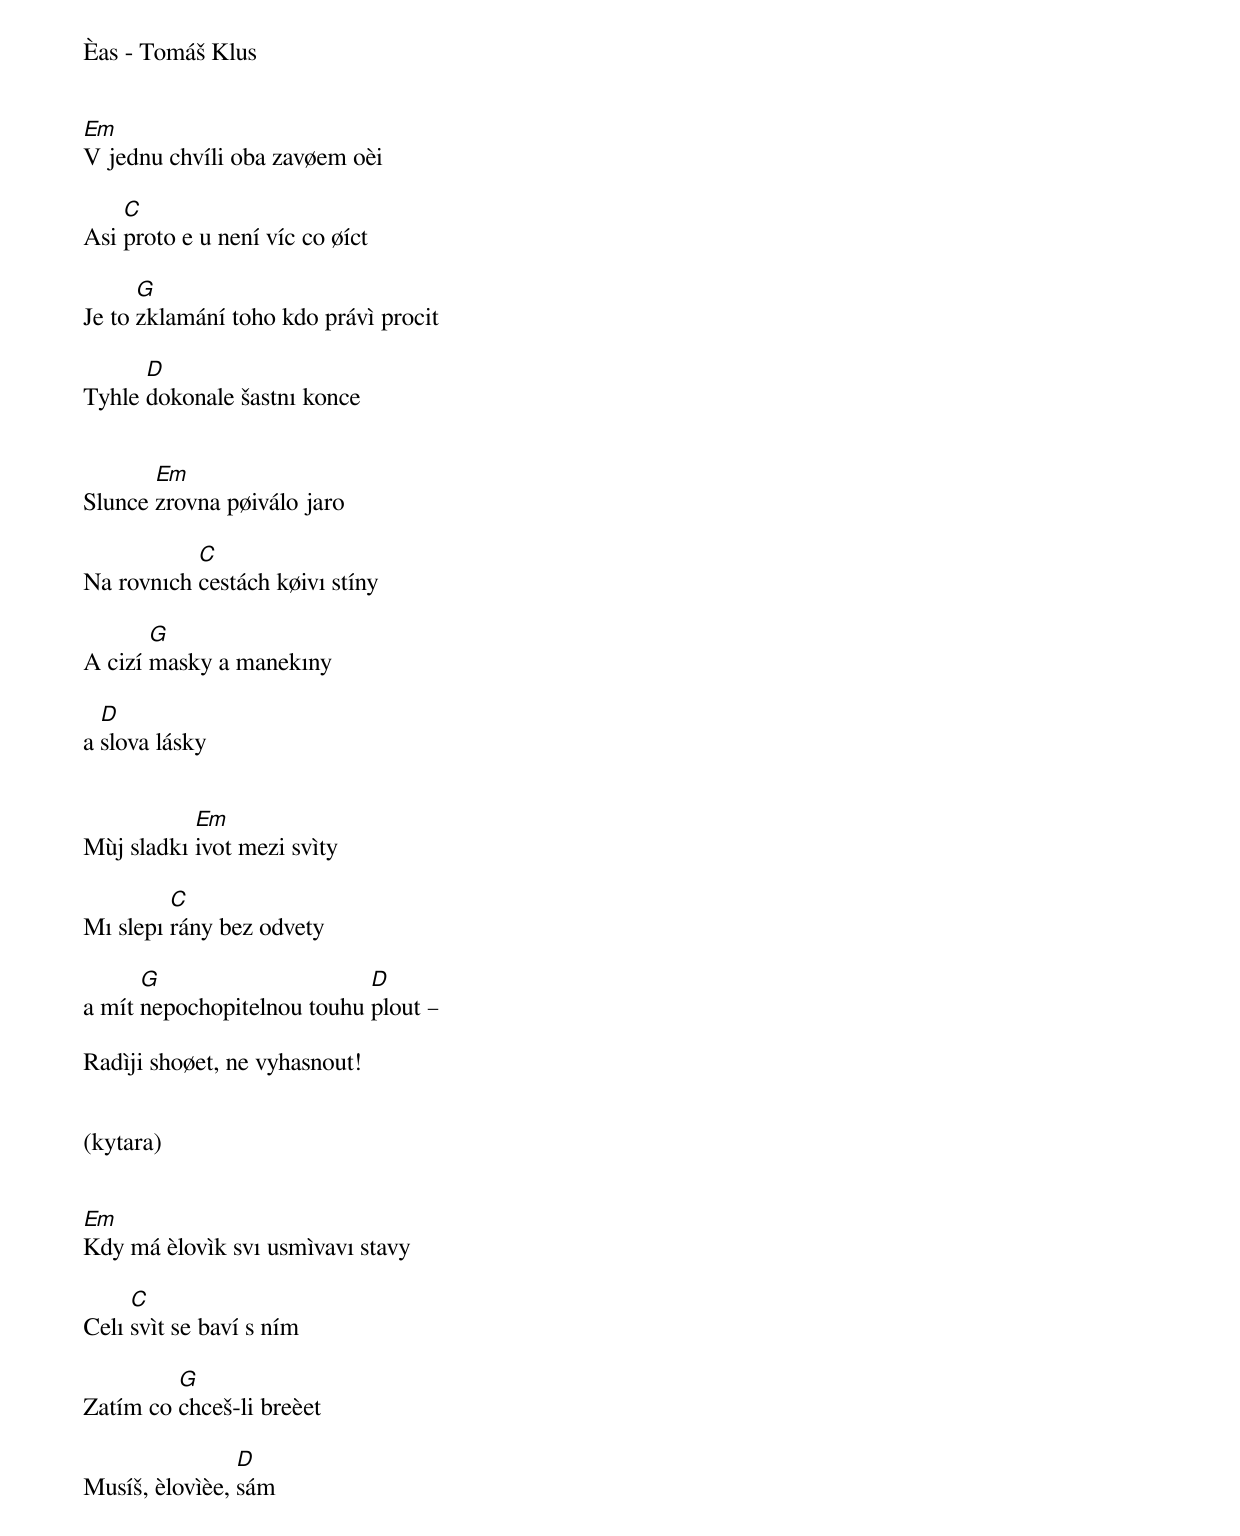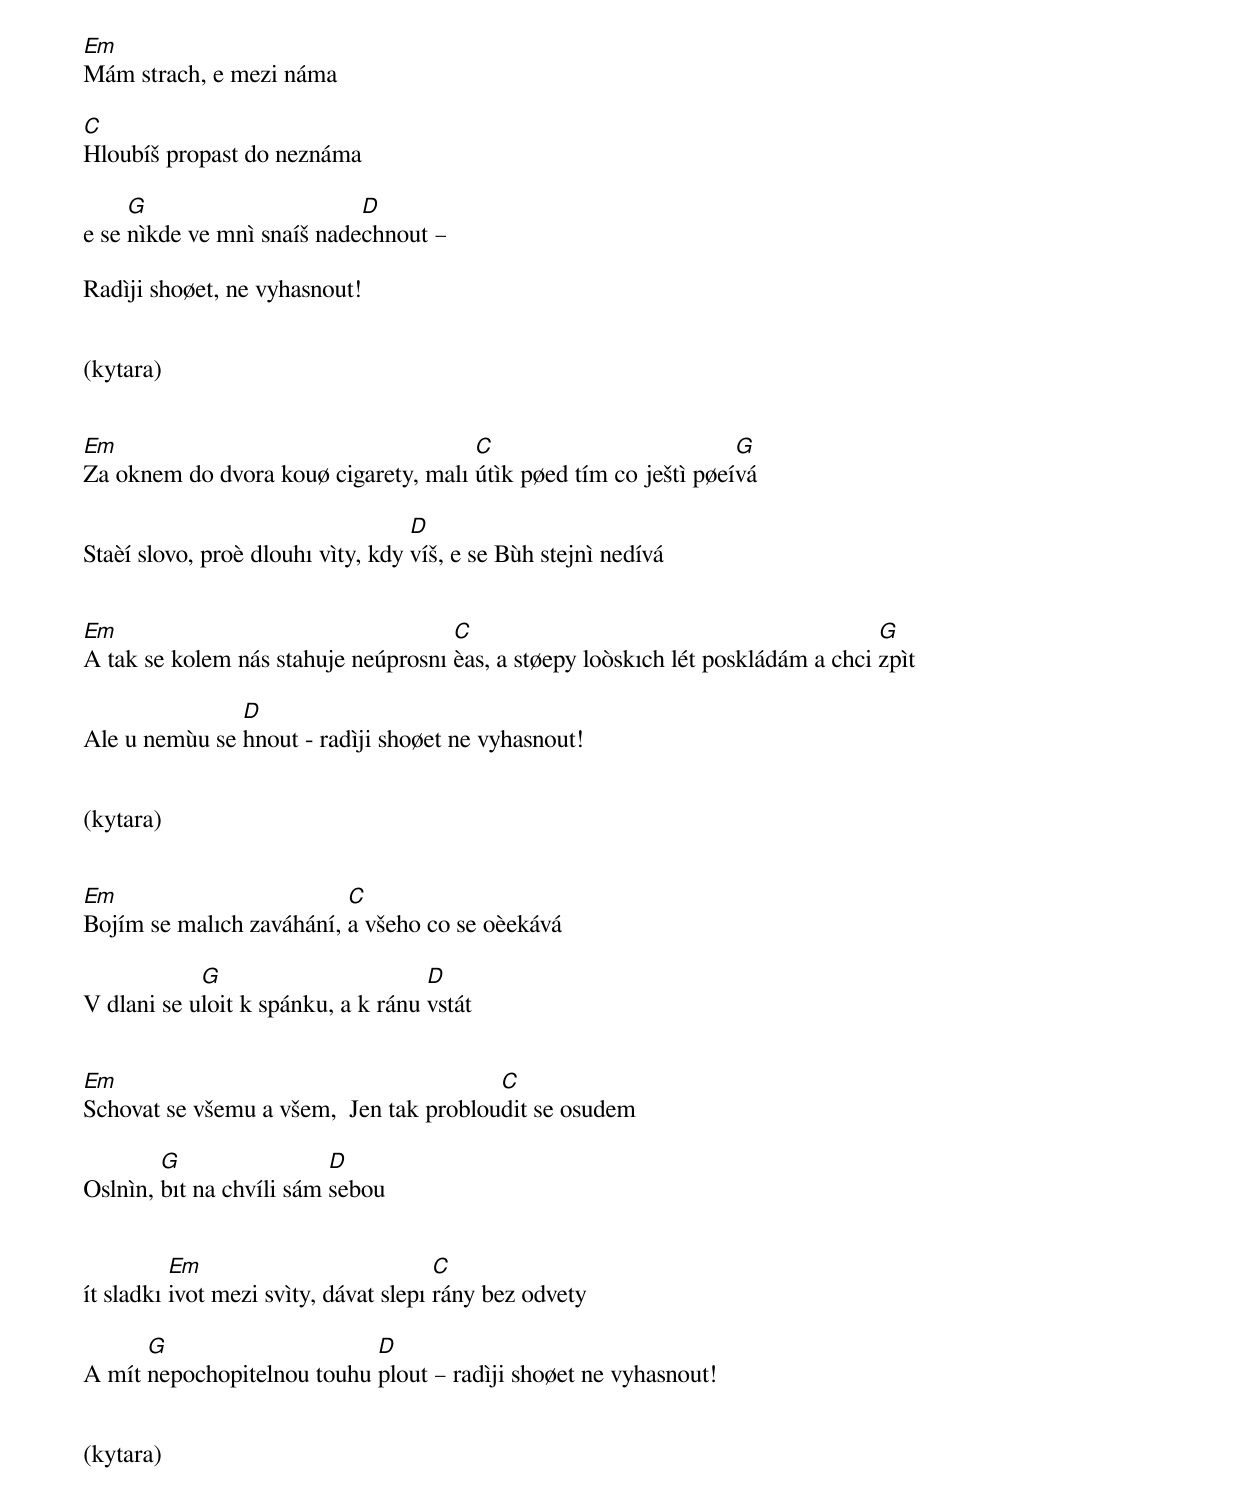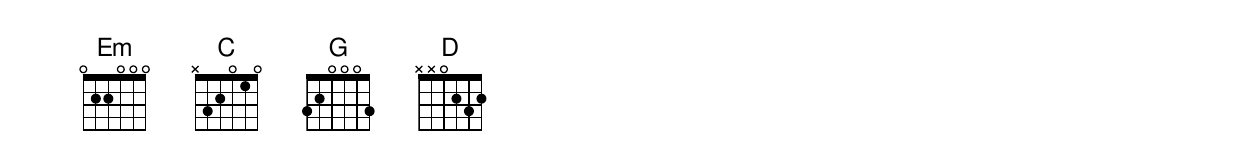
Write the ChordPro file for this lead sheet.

Èas - Tomáš Klus


[Em]V jednu chvíli oba zavøem oèi

Asi [C]proto e u není víc co øíct

Je to [G]zklamání toho kdo právì procit

Tyhle [D]dokonale šastnı konce


Slunce [Em]zrovna pøiválo jaro

Na rovnıch [C]cestách køivı stíny

A cizí [G]masky a manekıny

a [D]slova lásky


Mùj sladkı [Em]ivot mezi svìty

Mı slepı [C]rány bez odvety

a mít [G]nepochopitelnou touhu [D]plout –

Radìji shoøet, ne vyhasnout!


(kytara)


[Em]Kdy má èlovìk svı usmìvavı stavy

Celı [C]svìt se baví s ním

Zatím co [G]chceš-li breèet

Musíš, èlovìèe, [D]sám


[Em]Mám strach, e mezi náma

[C]Hloubíš propast do neznáma

e se [G]nìkde ve mnì snaíš nade[D]chnout –

Radìji shoøet, ne vyhasnout!


(kytara)


[Em]Za oknem do dvora kouø cigarety, malı [C]útìk pøed tím co ještì pøeí[G]vá

Staèí slovo, proè dlouhı vìty, kdy [D]víš, e se Bùh stejnì nedívá


[Em]A tak se kolem nás stahuje neúprosnı [C]èas, a støepy loòskıch lét poskládám a chci [G]zpìt

Ale u nemùu se [D]hnout - radìji shoøet ne vyhasnout!


(kytara)


[Em]Bojím se malıch zaváhání, [C]a všeho co se oèekává

V dlani se u[G]loit k spánku, a k ránu [D]vstát


[Em]Schovat se všemu a všem,  Jen tak problou[C]dit se osudem

Oslnìn, [G]bıt na chvíli sám [D]sebou


ít sladkı [Em]ivot mezi svìty, dávat slepı [C]rány bez odvety

A mít [G]nepochopitelnou touhu [D]plout – radìji shoøet ne vyhasnout!


(kytara)
